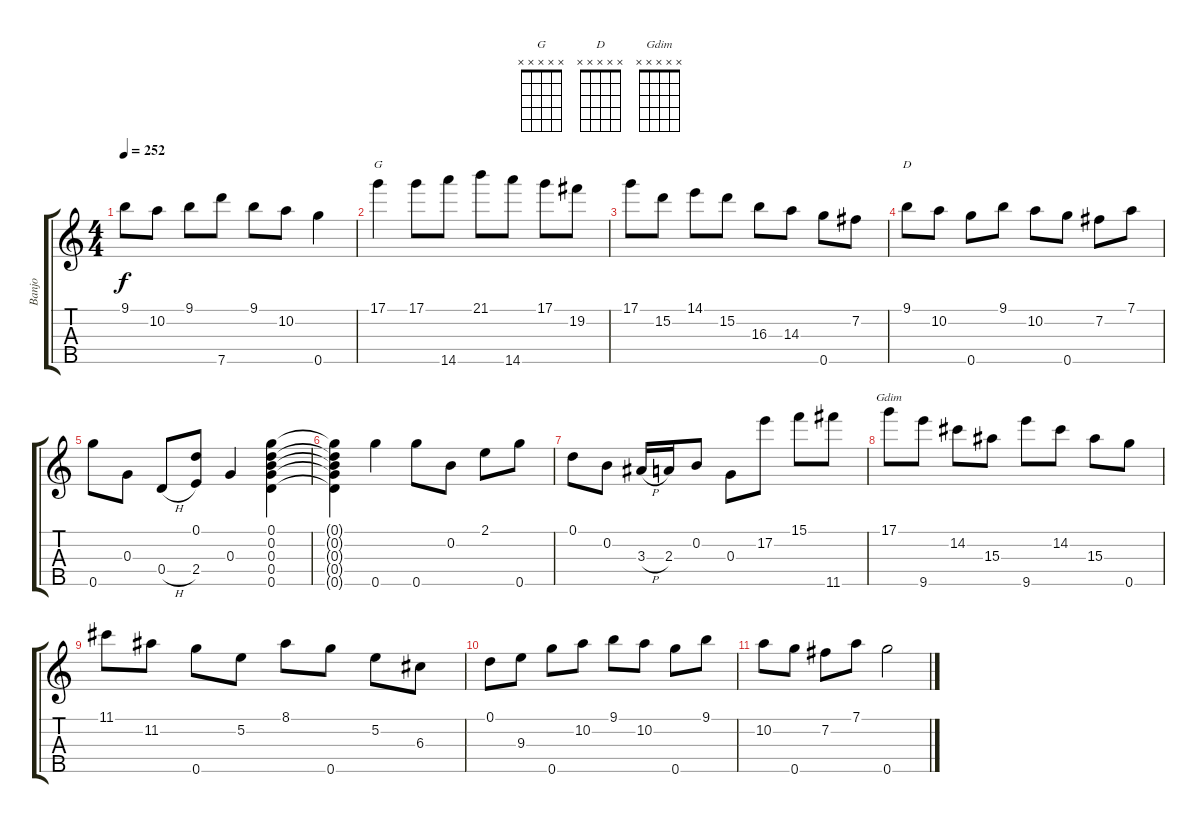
\track ("Banjo" "Banjo") {instrument banjo}
\staff {score tabs}
\tuning (D4 B3 G3 D3 G4) {hide}
\displaytranspose 12
\chord ("G" x x x x x) {firstfret 0}
\chord ("D" x x x x x) {firstfret 0}
\chord ("Gdim" x x x x x) {firstfret 0}
\ts (4 4)
\tempo 252
\clef g2
\ks c
9.1.8{dy f} 10.2.8 9.1.8 7.5.8 9.1.8 10.2.8 0.5.4 |
17.1.4{ch "G"} 17.1.8 14.5.8 21.1.8 14.5.8 17.1.8 19.2.8 |
17.1.8 15.2.8 14.1.8 15.2.8 16.3.8 14.3.8 0.5.8 7.2.8 |
9.1.8{ch "D"} 10.2.8 0.5.8 9.1.8 10.2.8 0.5.8 7.2.8 7.1.8 |
0.5.8 0.3.8 0.4{h}.8 (0.1 2.4).8 0.3.4 (0.1 0.2 0.3 0.4 0.5).4 |
(0.1{t} 0.2{t} 0.3{t} 0.4{t} 0.5{t}).4 0.5.4 0.5.8 0.2.8 2.1.8 0.5.8 |
0.1.8 0.2.8 3.3{h}.16 2.3.16 0.2.8 0.3.8 17.2.8 15.1.8 11.5.8 |
17.1.8{ch "Gdim"} 9.5.8 14.2.8 15.3.8 9.5.8 14.2.8 15.3.8 0.5.8 |
11.1.8 11.2.8 0.5.8 5.2.8 8.1.8 0.5.8 5.2.8 6.3.8 |
0.1.8 9.3.8 0.5.8 10.2.8 9.1.8 10.2.8 0.5.8 9.1.8 |
10.2.8 0.5.8 7.2.8 7.1.8 0.5.2
